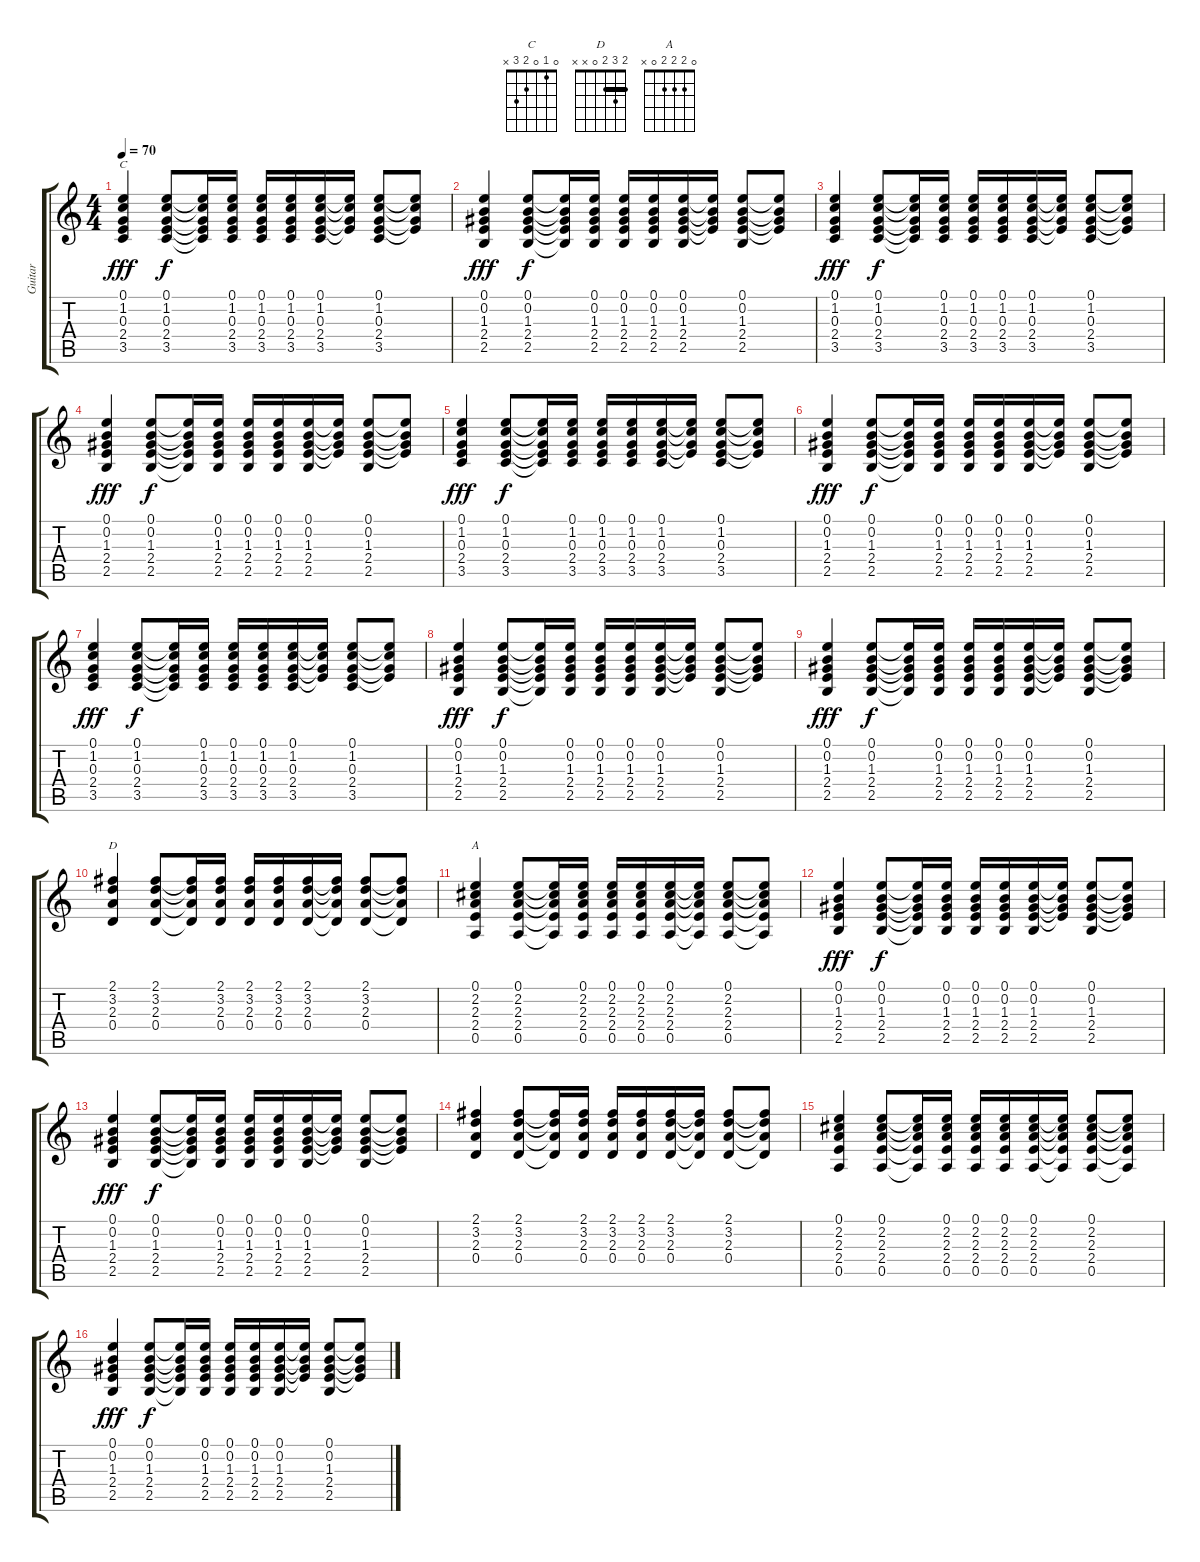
\track ("Guitar" "Guitar") {instrument acousticguitarsteel}
\staff {score tabs}
\tuning (E4 B3 G3 D3 A2 E2) {hide}
\chord ("C" 0 1 0 2 3 x)
\chord ("D" 2 3 2 0 x x) {barre 2}
\chord ("A" 0 2 2 2 0 x)
\ts (4 4)
\tempo 70
\clef g2
\ks c
(0.1 1.2 0.3 2.4 3.5).4{ch "C" dy fff} (0.1 1.2 0.3 2.4 3.5).8{dy f} (0.1{t} 1.2{t} 0.3{t} 2.4{t} 3.5{t}).16 (0.1 1.2 0.3 2.4 3.5).16 (0.1 1.2 0.3 2.4 3.5).16 (0.1 1.2 0.3 2.4 3.5).16 (0.1 1.2 0.3 2.4 3.5).16 (0.1{t} 1.2{t} 0.3{t} 2.4{t}).16 (0.1 1.2 0.3 2.4 3.5).8 (0.1{t} 1.2{t} 0.3{t} 2.4{t}).8 |
(0.1 0.2 1.3 2.4 2.5).4{dy fff} (0.1 0.2 1.3 2.4 2.5).8{dy f} (0.1{t} 0.2{t} 1.3{t} 2.4{t} 2.5{t}).16 (0.1 0.2 1.3 2.4 2.5).16 (0.1 0.2 1.3 2.4 2.5).16 (0.1 0.2 1.3 2.4 2.5).16 (0.1 0.2 1.3 2.4 2.5).16 (0.1{t} 0.2{t} 1.3{t} 2.4{t}).16 (0.1 0.2 1.3 2.4 2.5).8 (0.1{t} 0.2{t} 1.3{t} 2.4{t}).8 |
(0.1 1.2 0.3 2.4 3.5).4{dy fff} (0.1 1.2 0.3 2.4 3.5).8{dy f} (0.1{t} 1.2{t} 0.3{t} 2.4{t} 3.5{t}).16 (0.1 1.2 0.3 2.4 3.5).16 (0.1 1.2 0.3 2.4 3.5).16 (0.1 1.2 0.3 2.4 3.5).16 (0.1 1.2 0.3 2.4 3.5).16 (0.1{t} 1.2{t} 0.3{t} 2.4{t}).16 (0.1 1.2 0.3 2.4 3.5).8 (0.1{t} 1.2{t} 0.3{t} 2.4{t}).8 |
(0.1 0.2 1.3 2.4 2.5).4{dy fff} (0.1 0.2 1.3 2.4 2.5).8{dy f} (0.1{t} 0.2{t} 1.3{t} 2.4{t} 2.5{t}).16 (0.1 0.2 1.3 2.4 2.5).16 (0.1 0.2 1.3 2.4 2.5).16 (0.1 0.2 1.3 2.4 2.5).16 (0.1 0.2 1.3 2.4 2.5).16 (0.1{t} 0.2{t} 1.3{t} 2.4{t}).16 (0.1 0.2 1.3 2.4 2.5).8 (0.1{t} 0.2{t} 1.3{t} 2.4{t}).8 |
(0.1 1.2 0.3 2.4 3.5).4{dy fff} (0.1 1.2 0.3 2.4 3.5).8{dy f} (0.1{t} 1.2{t} 0.3{t} 2.4{t} 3.5{t}).16 (0.1 1.2 0.3 2.4 3.5).16 (0.1 1.2 0.3 2.4 3.5).16 (0.1 1.2 0.3 2.4 3.5).16 (0.1 1.2 0.3 2.4 3.5).16 (0.1{t} 1.2{t} 0.3{t} 2.4{t}).16 (0.1 1.2 0.3 2.4 3.5).8 (0.1{t} 1.2{t} 0.3{t} 2.4{t}).8 |
(0.1 0.2 1.3 2.4 2.5).4{dy fff} (0.1 0.2 1.3 2.4 2.5).8{dy f} (0.1{t} 0.2{t} 1.3{t} 2.4{t} 2.5{t}).16 (0.1 0.2 1.3 2.4 2.5).16 (0.1 0.2 1.3 2.4 2.5).16 (0.1 0.2 1.3 2.4 2.5).16 (0.1 0.2 1.3 2.4 2.5).16 (0.1{t} 0.2{t} 1.3{t} 2.4{t}).16 (0.1 0.2 1.3 2.4 2.5).8 (0.1{t} 0.2{t} 1.3{t} 2.4{t}).8 |
(0.1 1.2 0.3 2.4 3.5).4{dy fff} (0.1 1.2 0.3 2.4 3.5).8{dy f} (0.1{t} 1.2{t} 0.3{t} 2.4{t} 3.5{t}).16 (0.1 1.2 0.3 2.4 3.5).16 (0.1 1.2 0.3 2.4 3.5).16 (0.1 1.2 0.3 2.4 3.5).16 (0.1 1.2 0.3 2.4 3.5).16 (0.1{t} 1.2{t} 0.3{t} 2.4{t}).16 (0.1 1.2 0.3 2.4 3.5).8 (0.1{t} 1.2{t} 0.3{t} 2.4{t}).8 |
(0.1 0.2 1.3 2.4 2.5).4{dy fff} (0.1 0.2 1.3 2.4 2.5).8{dy f} (0.1{t} 0.2{t} 1.3{t} 2.4{t} 2.5{t}).16 (0.1 0.2 1.3 2.4 2.5).16 (0.1 0.2 1.3 2.4 2.5).16 (0.1 0.2 1.3 2.4 2.5).16 (0.1 0.2 1.3 2.4 2.5).16 (0.1{t} 0.2{t} 1.3{t} 2.4{t}).16 (0.1 0.2 1.3 2.4 2.5).8 (0.1{t} 0.2{t} 1.3{t} 2.4{t}).8 |
(0.1 0.2 1.3 2.4 2.5).4{dy fff} (0.1 0.2 1.3 2.4 2.5).8{dy f} (0.1{t} 0.2{t} 1.3{t} 2.4{t} 2.5{t}).16 (0.1 0.2 1.3 2.4 2.5).16 (0.1 0.2 1.3 2.4 2.5).16 (0.1 0.2 1.3 2.4 2.5).16 (0.1 0.2 1.3 2.4 2.5).16 (0.1{t} 0.2{t} 1.3{t} 2.4{t}).16 (0.1 0.2 1.3 2.4 2.5).8 (0.1{t} 0.2{t} 1.3{t} 2.4{t}).8 |
(2.1 3.2 2.3 0.4).4{ch "D"} (2.1 3.2 2.3 0.4).8 (2.1{t} 3.2{t} 2.3{t} 0.4{t}).16 (2.1 3.2 2.3 0.4).16 (2.1 3.2 2.3 0.4).16 (2.1 3.2 2.3 0.4).16 (2.1 3.2 2.3 0.4).16 (2.1{t} 3.2{t} 2.3{t} 0.4{t}).16 (2.1 3.2 2.3 0.4).8 (2.1{t} 3.2{t} 2.3{t} 0.4{t}).8 |
(0.1 2.2 2.3 2.4 0.5).4{ch "A"} (0.1 2.2 2.3 2.4 0.5).8 (0.1{t} 2.2{t} 2.3{t} 2.4{t} 0.5{t}).16 (0.1 2.2 2.3 2.4 0.5).16 (0.1 2.2 2.3 2.4 0.5).16 (0.1 2.2 2.3 2.4 0.5).16 (0.1 2.2 2.3 2.4 0.5).16 (0.1{t} 2.2{t} 2.3{t} 2.4{t} 0.5{t}).16 (0.1 2.2 2.3 2.4 0.5).8 (0.1{t} 2.2{t} 2.3{t} 2.4{t} 0.5{t}).8 |
(0.1 0.2 1.3 2.4 2.5).4{dy fff} (0.1 0.2 1.3 2.4 2.5).8{dy f} (0.1{t} 0.2{t} 1.3{t} 2.4{t} 2.5{t}).16 (0.1 0.2 1.3 2.4 2.5).16 (0.1 0.2 1.3 2.4 2.5).16 (0.1 0.2 1.3 2.4 2.5).16 (0.1 0.2 1.3 2.4 2.5).16 (0.1{t} 0.2{t} 1.3{t} 2.4{t}).16 (0.1 0.2 1.3 2.4 2.5).8 (0.1{t} 0.2{t} 1.3{t} 2.4{t}).8 |
(0.1 0.2 1.3 2.4 2.5).4{dy fff} (0.1 0.2 1.3 2.4 2.5).8{dy f} (0.1{t} 0.2{t} 1.3{t} 2.4{t} 2.5{t}).16 (0.1 0.2 1.3 2.4 2.5).16 (0.1 0.2 1.3 2.4 2.5).16 (0.1 0.2 1.3 2.4 2.5).16 (0.1 0.2 1.3 2.4 2.5).16 (0.1{t} 0.2{t} 1.3{t} 2.4{t}).16 (0.1 0.2 1.3 2.4 2.5).8 (0.1{t} 0.2{t} 1.3{t} 2.4{t}).8 |
(2.1 3.2 2.3 0.4).4 (2.1 3.2 2.3 0.4).8 (2.1{t} 3.2{t} 2.3{t} 0.4{t}).16 (2.1 3.2 2.3 0.4).16 (2.1 3.2 2.3 0.4).16 (2.1 3.2 2.3 0.4).16 (2.1 3.2 2.3 0.4).16 (2.1{t} 3.2{t} 2.3{t} 0.4{t}).16 (2.1 3.2 2.3 0.4).8 (2.1{t} 3.2{t} 2.3{t} 0.4{t}).8 |
(0.1 2.2 2.3 2.4 0.5).4 (0.1 2.2 2.3 2.4 0.5).8 (0.1{t} 2.2{t} 2.3{t} 2.4{t} 0.5{t}).16 (0.1 2.2 2.3 2.4 0.5).16 (0.1 2.2 2.3 2.4 0.5).16 (0.1 2.2 2.3 2.4 0.5).16 (0.1 2.2 2.3 2.4 0.5).16 (0.1{t} 2.2{t} 2.3{t} 2.4{t} 0.5{t}).16 (0.1 2.2 2.3 2.4 0.5).8 (0.1{t} 2.2{t} 2.3{t} 2.4{t} 0.5{t}).8 |
(0.1 0.2 1.3 2.4 2.5).4{dy fff} (0.1 0.2 1.3 2.4 2.5).8{dy f} (0.1{t} 0.2{t} 1.3{t} 2.4{t} 2.5{t}).16 (0.1 0.2 1.3 2.4 2.5).16 (0.1 0.2 1.3 2.4 2.5).16 (0.1 0.2 1.3 2.4 2.5).16 (0.1 0.2 1.3 2.4 2.5).16 (0.1{t} 0.2{t} 1.3{t} 2.4{t}).16 (0.1 0.2 1.3 2.4 2.5).8 (0.1{t} 0.2{t} 1.3{t} 2.4{t}).8
